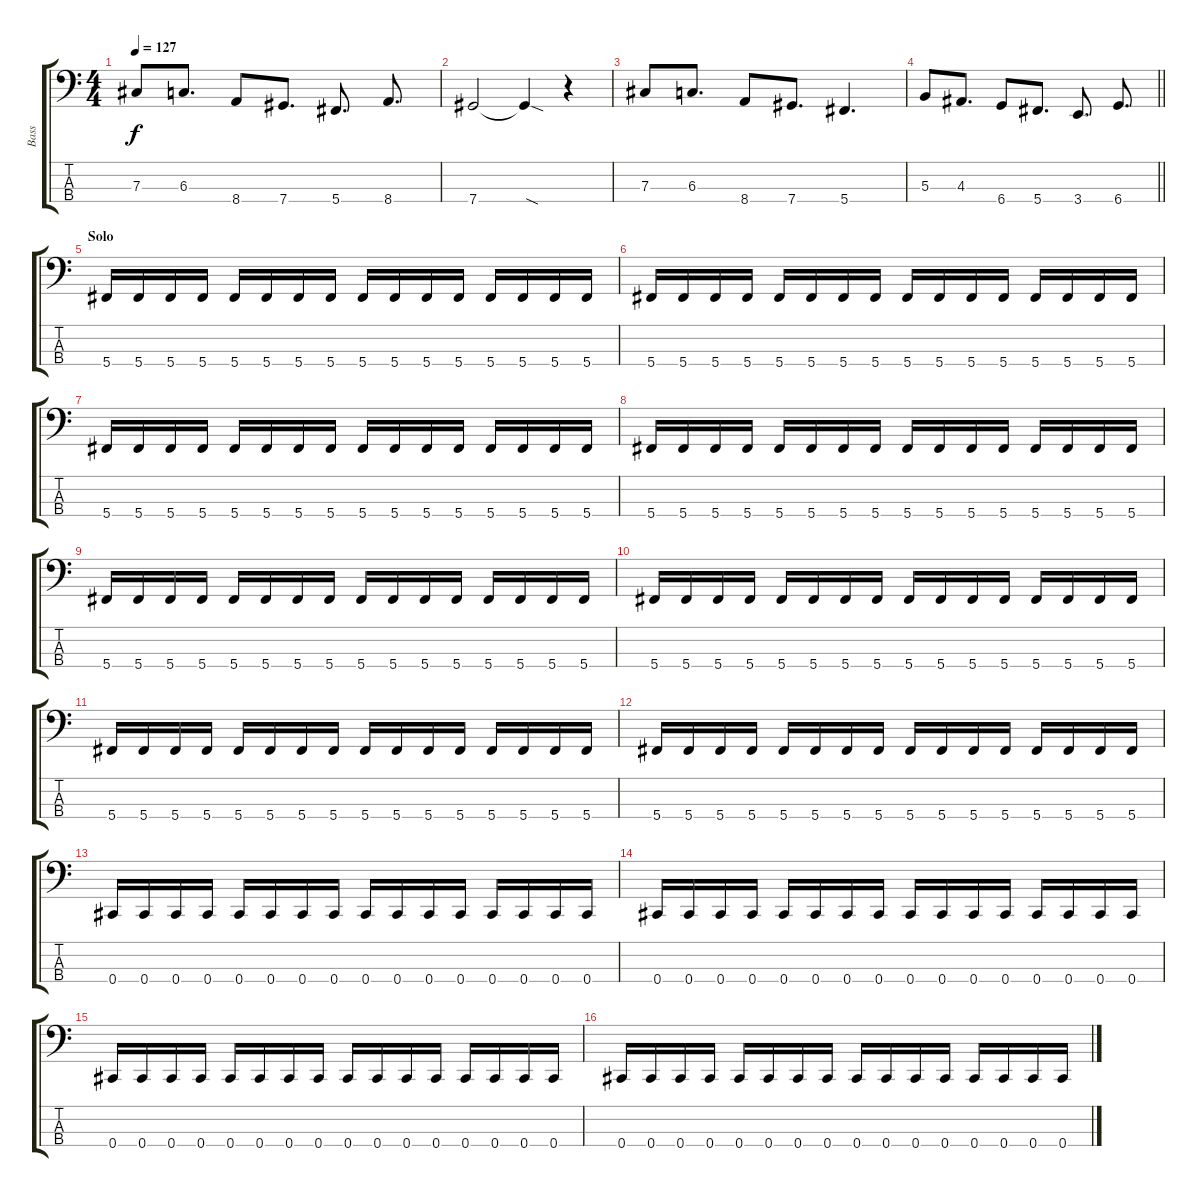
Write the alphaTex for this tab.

\track ("Bass" "Bass") {instrument electricbasspick}
\staff {score tabs}
\tuning (E2 B1 Gb1 Db1) {hide}
\ts (4 4)
\tempo 127
\clef f4
\ks c
7.3.8{dy f} 6.3.8{d} 8.4.8 7.4.8{d} 5.4.8{d} 8.4.8{d} |
7.4.2 7.4{sod t}.4 r.4 |
7.3.8 6.3.8{d} 8.4.8 7.4.8{d} 5.4.4{d} |
\barLineRight lightlight
5.3.8 4.3.8{d} 6.4.8 5.4.8{d} 3.4.8{d} 6.4.8{d} |
\section ("" "Solo")
5.4.16 5.4.16 5.4.16 5.4.16 5.4.16 5.4.16 5.4.16 5.4.16 5.4.16 5.4.16 5.4.16 5.4.16 5.4.16 5.4.16 5.4.16 5.4.16 |
5.4.16 5.4.16 5.4.16 5.4.16 5.4.16 5.4.16 5.4.16 5.4.16 5.4.16 5.4.16 5.4.16 5.4.16 5.4.16 5.4.16 5.4.16 5.4.16 |
5.4.16 5.4.16 5.4.16 5.4.16 5.4.16 5.4.16 5.4.16 5.4.16 5.4.16 5.4.16 5.4.16 5.4.16 5.4.16 5.4.16 5.4.16 5.4.16 |
5.4.16 5.4.16 5.4.16 5.4.16 5.4.16 5.4.16 5.4.16 5.4.16 5.4.16 5.4.16 5.4.16 5.4.16 5.4.16 5.4.16 5.4.16 5.4.16 |
5.4.16 5.4.16 5.4.16 5.4.16 5.4.16 5.4.16 5.4.16 5.4.16 5.4.16 5.4.16 5.4.16 5.4.16 5.4.16 5.4.16 5.4.16 5.4.16 |
5.4.16 5.4.16 5.4.16 5.4.16 5.4.16 5.4.16 5.4.16 5.4.16 5.4.16 5.4.16 5.4.16 5.4.16 5.4.16 5.4.16 5.4.16 5.4.16 |
5.4.16 5.4.16 5.4.16 5.4.16 5.4.16 5.4.16 5.4.16 5.4.16 5.4.16 5.4.16 5.4.16 5.4.16 5.4.16 5.4.16 5.4.16 5.4.16 |
5.4.16 5.4.16 5.4.16 5.4.16 5.4.16 5.4.16 5.4.16 5.4.16 5.4.16 5.4.16 5.4.16 5.4.16 5.4.16 5.4.16 5.4.16 5.4.16 |
0.4.16 0.4.16 0.4.16 0.4.16 0.4.16 0.4.16 0.4.16 0.4.16 0.4.16 0.4.16 0.4.16 0.4.16 0.4.16 0.4.16 0.4.16 0.4.16 |
0.4.16 0.4.16 0.4.16 0.4.16 0.4.16 0.4.16 0.4.16 0.4.16 0.4.16 0.4.16 0.4.16 0.4.16 0.4.16 0.4.16 0.4.16 0.4.16 |
0.4.16 0.4.16 0.4.16 0.4.16 0.4.16 0.4.16 0.4.16 0.4.16 0.4.16 0.4.16 0.4.16 0.4.16 0.4.16 0.4.16 0.4.16 0.4.16 |
0.4.16 0.4.16 0.4.16 0.4.16 0.4.16 0.4.16 0.4.16 0.4.16 0.4.16 0.4.16 0.4.16 0.4.16 0.4.16 0.4.16 0.4.16 0.4.16
